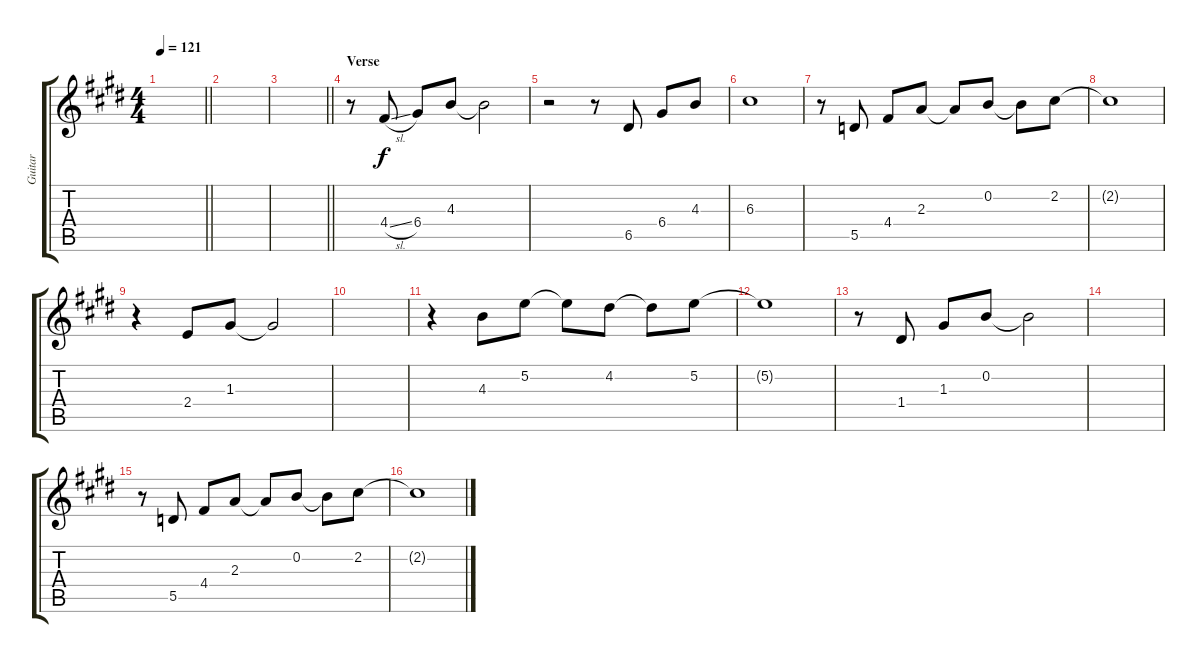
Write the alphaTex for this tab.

\track ("Guitar" "Guitar") {instrument overdrivenguitar}
\staff {score tabs}
\tuning (E4 B3 G3 D3 A2 E2) {hide}
\ts (4 4)
\tempo 121
\clef g2
\barLineRight lightlight
\ks e
|
|
\barLineRight lightlight
|
\section ("" "Verse")
r.8 4.4{sl}.8 6.4.8 4.3.8 4.3{t}.2 |
r.2 r.8 6.5.8 6.4.8 4.3.8 |
6.3.1 |
r.8 5.5.8 4.4.8 2.3.8 2.3{t}.8 0.2.8 0.2{t}.8 2.2.8 |
2.2{t}.1 |
r.4 2.4.8 1.3.8 1.3{t}.2 |
|
r.4 4.3.8 5.2.8 5.2{t}.8 4.2.8 4.2{t}.8 5.2.8 |
5.2{t}.1 |
r.8 1.4.8 1.3.8 0.2.8 0.2{t}.2 |
|
r.8 5.5.8 4.4.8 2.3.8 2.3{t}.8 0.2.8 0.2{t}.8 2.2.8 |
2.2{t}.1
